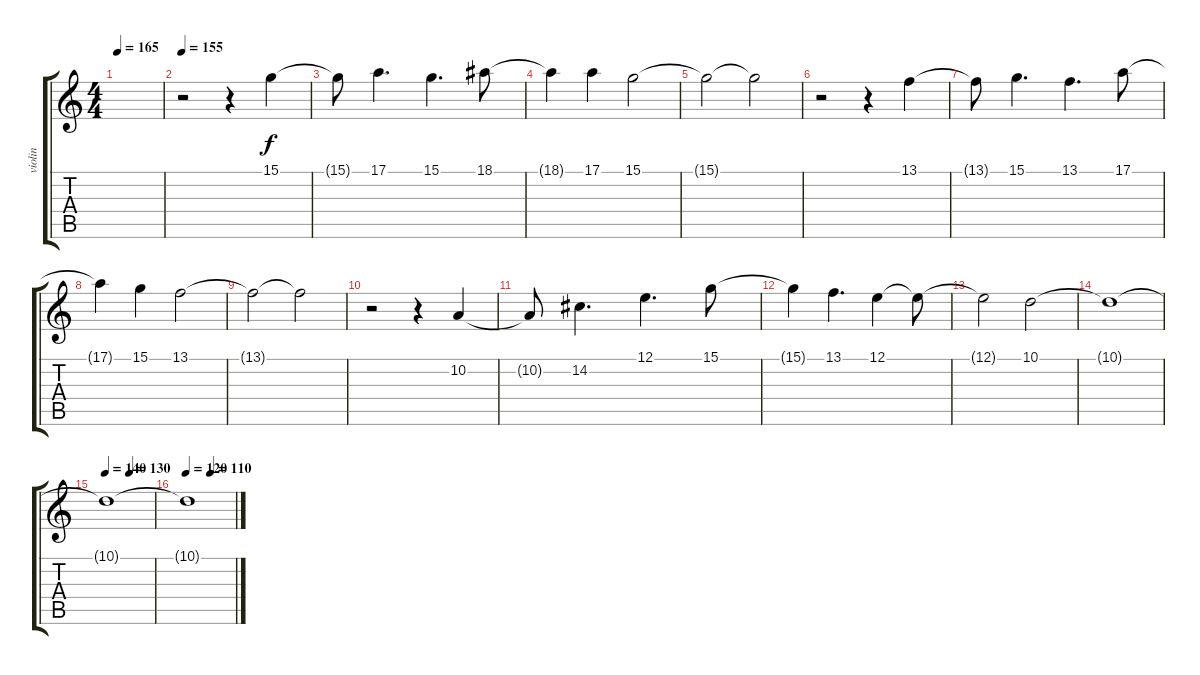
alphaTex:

\track ("violin" "violin") {instrument violin}
\staff {score tabs}
\tuning (E4 B3 G3 D3 A2 E2) {hide}
\ts (4 4)
\tempo 165
\clef g2
\ks c
|
\tempo 155
r.2 r.4 15.1.4 |
15.1{t}.8 17.1.4{d} 15.1.4{d} 18.1.8 |
18.1{t}.4 17.1.4 15.1.2 |
15.1{t}.2 15.1{t}.2 |
r.2 r.4 13.1.4 |
13.1{t}.8 15.1.4{d} 13.1.4{d} 17.1.8 |
17.1{t}.4 15.1.4 13.1.2 |
13.1{t}.2 13.1{t}.2 |
r.2 r.4 10.2.4 |
10.2{t}.8 14.2.4{d} 12.1.4{d} 15.1.8 |
15.1{t}.4 13.1.4{d} 12.1.4 12.1{t}.8 |
12.1{t}.2 10.1.2 |
10.1{t}.1{volume 10} |
\tempo 140
\tempo (130 0.5)
10.1{t}.1{volume 7} |
\tempo 120
\tempo (110 0.5)
10.1{t}.1{volume 4}
